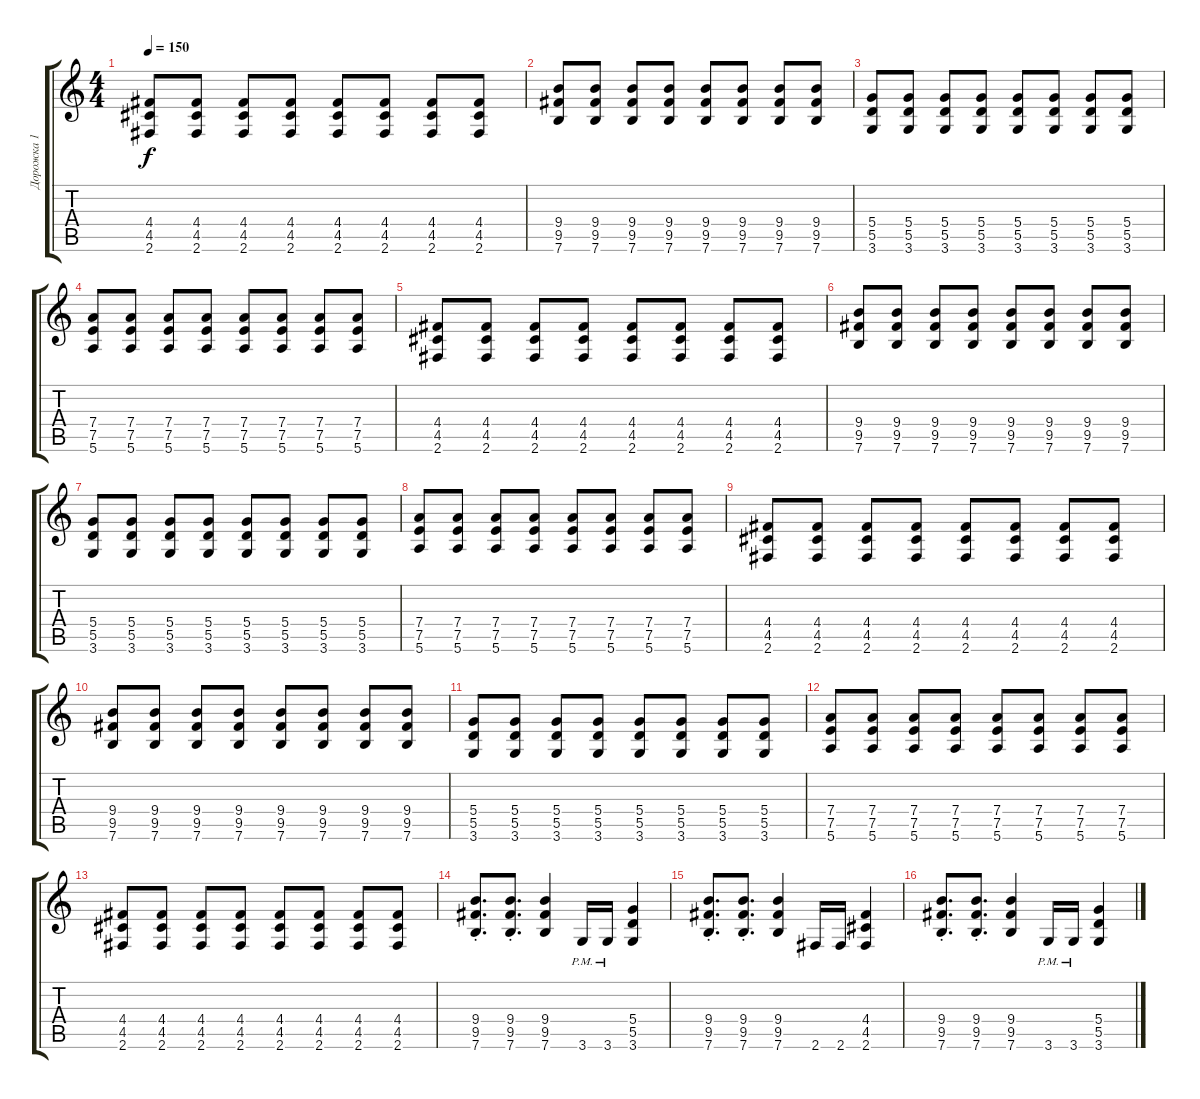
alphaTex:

\track ("Дорожка 1" "Дорожка 1") {instrument distortionguitar}
\staff {score tabs}
\tuning (E4 B3 G3 D3 A2 E2) {hide}
\ts (4 4)
\tempo 150
\clef g2
\ks c
(4.4 4.5 2.6).8{dy f} (4.4 4.5 2.6).8 (4.4 4.5 2.6).8 (4.4 4.5 2.6).8 (4.4 4.5 2.6).8 (4.4 4.5 2.6).8 (4.4 4.5 2.6).8 (4.4 4.5 2.6).8 |
(9.4 9.5 7.6).8 (9.4 9.5 7.6).8 (9.4 9.5 7.6).8 (9.4 9.5 7.6).8 (9.4 9.5 7.6).8 (9.4 9.5 7.6).8 (9.4 9.5 7.6).8 (9.4 9.5 7.6).8 |
(5.4 5.5 3.6).8 (5.4 5.5 3.6).8 (5.4 5.5 3.6).8 (5.4 5.5 3.6).8 (5.4 5.5 3.6).8 (5.4 5.5 3.6).8 (5.4 5.5 3.6).8 (5.4 5.5 3.6).8 |
(7.4 7.5 5.6).8 (7.4 7.5 5.6).8 (7.4 7.5 5.6).8 (7.4 7.5 5.6).8 (7.4 7.5 5.6).8 (7.4 7.5 5.6).8 (7.4 7.5 5.6).8 (7.4 7.5 5.6).8 |
(4.4 4.5 2.6).8 (4.4 4.5 2.6).8 (4.4 4.5 2.6).8 (4.4 4.5 2.6).8 (4.4 4.5 2.6).8 (4.4 4.5 2.6).8 (4.4 4.5 2.6).8 (4.4 4.5 2.6).8 |
(9.4 9.5 7.6).8 (9.4 9.5 7.6).8 (9.4 9.5 7.6).8 (9.4 9.5 7.6).8 (9.4 9.5 7.6).8 (9.4 9.5 7.6).8 (9.4 9.5 7.6).8 (9.4 9.5 7.6).8 |
(5.4 5.5 3.6).8 (5.4 5.5 3.6).8 (5.4 5.5 3.6).8 (5.4 5.5 3.6).8 (5.4 5.5 3.6).8 (5.4 5.5 3.6).8 (5.4 5.5 3.6).8 (5.4 5.5 3.6).8 |
(7.4 7.5 5.6).8 (7.4 7.5 5.6).8 (7.4 7.5 5.6).8 (7.4 7.5 5.6).8 (7.4 7.5 5.6).8 (7.4 7.5 5.6).8 (7.4 7.5 5.6).8 (7.4 7.5 5.6).8 |
(4.4 4.5 2.6).8 (4.4 4.5 2.6).8 (4.4 4.5 2.6).8 (4.4 4.5 2.6).8 (4.4 4.5 2.6).8 (4.4 4.5 2.6).8 (4.4 4.5 2.6).8 (4.4 4.5 2.6).8 |
(9.4 9.5 7.6).8 (9.4 9.5 7.6).8 (9.4 9.5 7.6).8 (9.4 9.5 7.6).8 (9.4 9.5 7.6).8 (9.4 9.5 7.6).8 (9.4 9.5 7.6).8 (9.4 9.5 7.6).8 |
(5.4 5.5 3.6).8 (5.4 5.5 3.6).8 (5.4 5.5 3.6).8 (5.4 5.5 3.6).8 (5.4 5.5 3.6).8 (5.4 5.5 3.6).8 (5.4 5.5 3.6).8 (5.4 5.5 3.6).8 |
(7.4 7.5 5.6).8 (7.4 7.5 5.6).8 (7.4 7.5 5.6).8 (7.4 7.5 5.6).8 (7.4 7.5 5.6).8 (7.4 7.5 5.6).8 (7.4 7.5 5.6).8 (7.4 7.5 5.6).8 |
(4.4 4.5 2.6).8 (4.4 4.5 2.6).8 (4.4 4.5 2.6).8 (4.4 4.5 2.6).8 (4.4 4.5 2.6).8 (4.4 4.5 2.6).8 (4.4 4.5 2.6).8 (4.4 4.5 2.6).8 |
(9.4{st} 9.5{st} 7.6{st}).8{d} (9.4{st} 9.5{st} 7.6{st}).8{d} (9.4 9.5 7.6).4 3.6{pm}.16 3.6{pm}.16 (5.4 5.5 3.6).4 |
(9.4{st} 9.5{st} 7.6{st}).8{d} (9.4{st} 9.5{st} 7.6{st}).8{d} (9.4 9.5 7.6).4 2.6.16 2.6.16 (4.4 4.5 2.6).4 |
(9.4{st} 9.5{st} 7.6{st}).8{d} (9.4{st} 9.5{st} 7.6{st}).8{d} (9.4 9.5 7.6).4 3.6{pm}.16 3.6{pm}.16 (5.4 5.5 3.6).4
